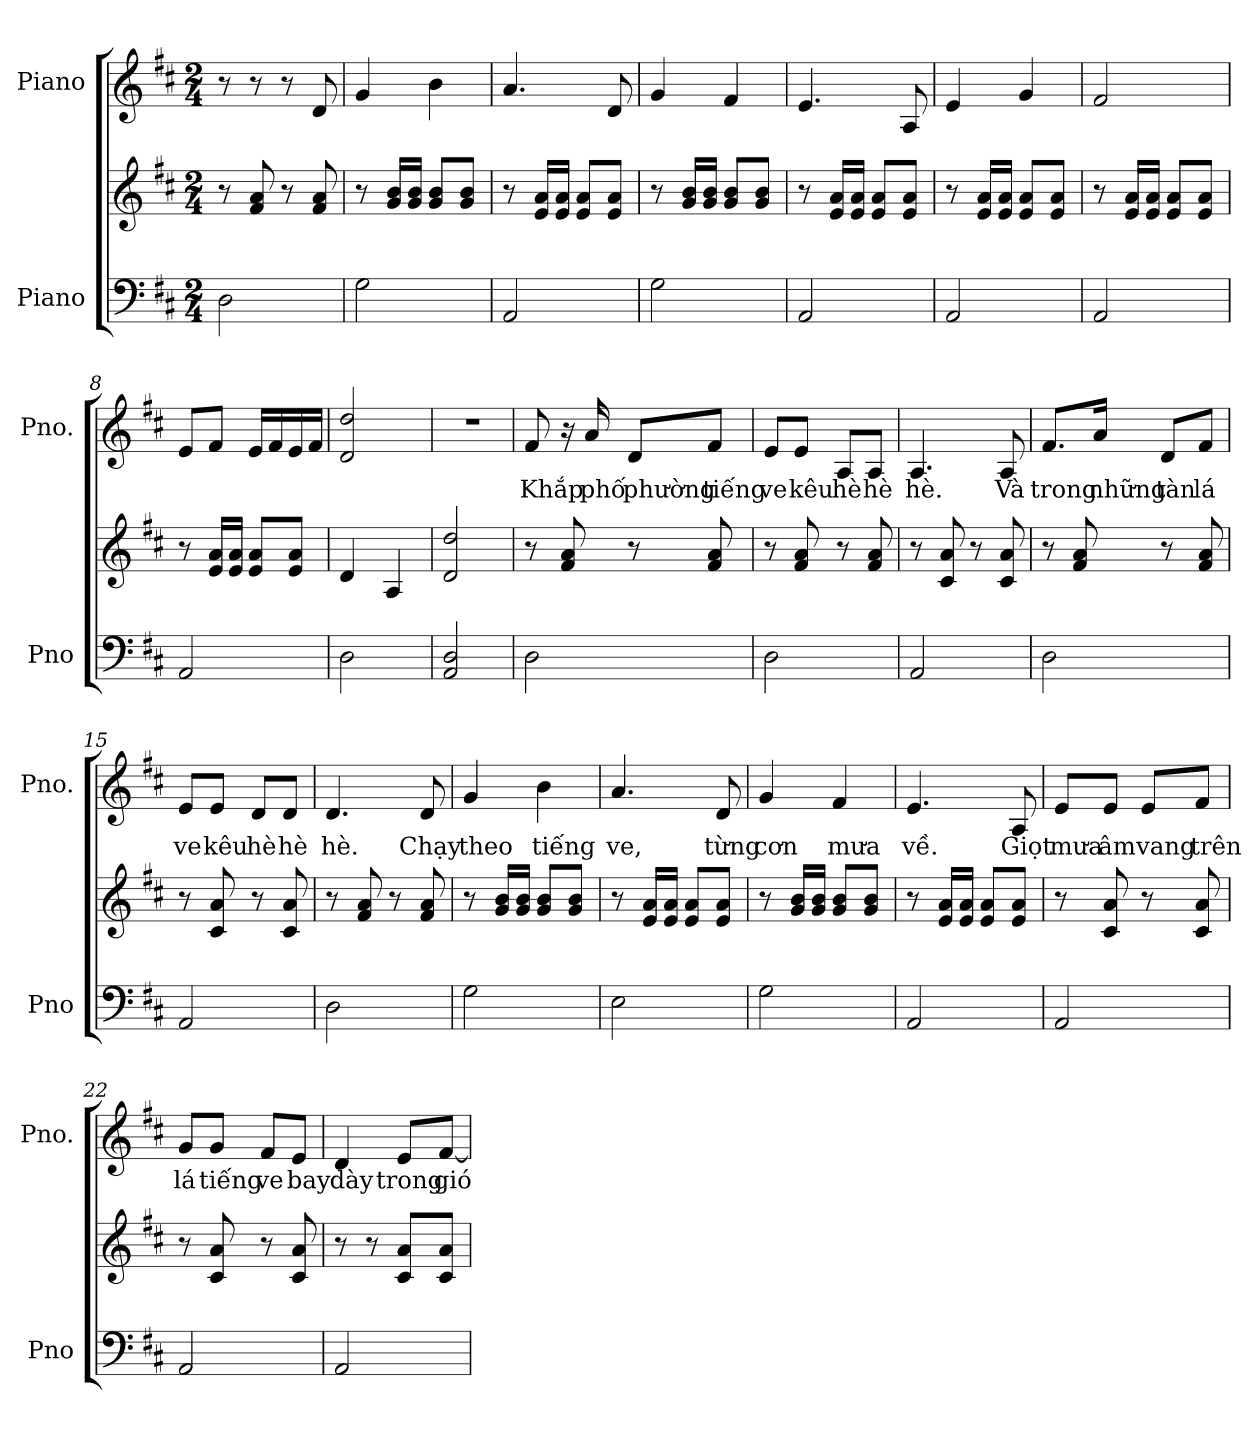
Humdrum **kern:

**kern	**kern	**kern	**text
*part2	*part2	*part1	*part1
*staff3	*staff2	*staff1	*staff1
*I"Piano	*	*I"Piano	*
*I'Pno	*	*I'Pno.	*
*clefF4	*clefG2	*clefG2	*
*k[f#c#]	*k[f#c#]	*k[f#c#]	*
*M2/4	*M2/4	*M2/4	*
*MM90	*MM90	*MM90	*
=1	=1	=1	=1
2D\	8r	8r	.
.	8f#/ 8a/	8r	.
.	8r	8r	.
.	8f#/ 8a/	8d/	.
=2	=2	=2	=2
2G\	8r	4g/	.
.	16g/ 16b/LL	.	.
.	16g/ 16b/JJ	.	.
.	8g/ 8b/L	4b\	.
.	8g/ 8b/J	.	.
=3	=3	=3	=3
2AA/	8r	4.a/	.
.	16e/ 16a/LL	.	.
.	16e/ 16a/JJ	.	.
.	8e/ 8a/L	.	.
.	8e/ 8a/J	8d/	.
=4	=4	=4	=4
2G\	8r	4g/	.
.	16g/ 16b/LL	.	.
.	16g/ 16b/JJ	.	.
.	8g/ 8b/L	4f#/	.
.	8g/ 8b/J	.	.
=5	=5	=5	=5
2AA/	8r	4.e/	.
.	16e/ 16a/LL	.	.
.	16e/ 16a/JJ	.	.
.	8e/ 8a/L	.	.
.	8e/ 8a/J	8A/	.
=6	=6	=6	=6
2AA/	8r	4e/	.
.	16e/ 16a/LL	.	.
.	16e/ 16a/JJ	.	.
.	8e/ 8a/L	4g/	.
.	8e/ 8a/J	.	.
=7	=7	=7	=7
2AA/	8r	2f#/	.
.	16e/ 16a/LL	.	.
.	16e/ 16a/JJ	.	.
.	8e/ 8a/L	.	.
.	8e/ 8a/J	.	.
=8	=8	=8	=8
2AA/	8r	8e/L	.
.	16e/ 16a/LL	8f#/J	.
.	16e/ 16a/JJ	.	.
.	8e/ 8a/L	16e/LL	.
.	.	16f#/	.
.	8e/ 8a/J	16e/	.
.	.	16f#/JJ	.
!!LO:LB:g=z
=9	=9	=9	=9
2D\	4d/	2d/ 2dd/	.
.	4A/	.	.
=10	=10	=10	=10
2AA/ 2D/	2d/ 2dd/	2r	.
=11	=11	=11	=11
!	!	!	!LO:LY:b
2D\	8r	8f#/	Khắp
.	8f#/ 8a/	16r	.
!	!	!	!LO:LY:b
.	.	16a/	phố
!	!	!	!LO:LY:b
.	8r	8d/L	phường
!	!	!	!LO:LY:b
.	8f#/ 8a/	8f#/J	tiếng
=12	=12	=12	=12
!	!	!	!LO:LY:b
2D\	8r	8e/L	ve
!	!	!	!LO:LY:b
.	8f#/ 8a/	8e/J	kêu
!	!	!	!LO:LY:b
.	8r	8A/L	hè
!	!	!	!LO:LY:b
.	8f#/ 8a/	8A/J	hè
=13	=13	=13	=13
!	!	!	!LO:LY:b
2AA/	8r	4.A/	hè.
.	8c#/ 8a/	.	.
.	8r	.	.
!	!	!	!LO:LY:b
.	8c#/ 8a/	8A/	Và
!!LO:LB:g=z
=14	=14	=14	=14
!	!	!	!LO:LY:b
2D\	8r	8.f#/L	trong
.	8f#/ 8a/	.	.
!	!	!	!LO:LY:b
.	.	16a/Jk	những
!	!	!	!LO:LY:b
.	8r	8d/L	tàn
!	!	!	!LO:LY:b
.	8f#/ 8a/	8f#/J	lá
=15	=15	=15	=15
!	!	!	!LO:LY:b
2AA/	8r	8e/L	ve
!	!	!	!LO:LY:b
.	8c#/ 8a/	8e/J	kêu
!	!	!	!LO:LY:b
.	8r	8d/L	hè
!	!	!	!LO:LY:b
.	8c#/ 8a/	8d/J	hè
=16	=16	=16	=16
!	!	!	!LO:LY:b
2D\	8r	4.d/	hè.
.	8f#/ 8a/	.	.
.	8r	.	.
!	!	!	!LO:LY:b
.	8f#/ 8a/	8d/	Chạy
=17	=17	=17	=17
!	!	!	!LO:LY:b
2G\	8r	4g/	theo
.	16g/ 16b/LL	.	.
.	16g/ 16b/JJ	.	.
!	!	!	!LO:LY:b
.	8g/ 8b/L	4b\	tiếng
.	8g/ 8b/J	.	.
=18	=18	=18	=18
!	!	!	!LO:LY:b
2E\	8r	4.a/	ve,
.	16e/ 16a/LL	.	.
.	16e/ 16a/JJ	.	.
.	8e/ 8a/L	.	.
!	!	!	!LO:LY:b
.	8e/ 8a/J	8d/	từng
!!LO:PB:g=z
=19	=19	=19	=19
!	!	!	!LO:LY:b
2G\	8r	4g/	cơn
.	16g/ 16b/LL	.	.
.	16g/ 16b/JJ	.	.
!	!	!	!LO:LY:b
.	8g/ 8b/L	4f#/	mưa
.	8g/ 8b/J	.	.
=20	=20	=20	=20
!	!	!	!LO:LY:b
2AA/	8r	4.e/	về.
.	16e/ 16a/LL	.	.
.	16e/ 16a/JJ	.	.
.	8e/ 8a/L	.	.
!	!	!	!LO:LY:b
.	8e/ 8a/J	8A/	Giọt
=21	=21	=21	=21
!	!	!	!LO:LY:b
2AA/	8r	8e/L	mưa
!	!	!	!LO:LY:b
.	8c#/ 8a/	8e/J	âm
!	!	!	!LO:LY:b
.	8r	8e/L	vang
!	!	!	!LO:LY:b
.	8c#/ 8a/	8f#/J	trên
=22	=22	=22	=22
!	!	!	!LO:LY:b
2AA/	8r	8g/L	lá
!	!	!	!LO:LY:b
.	8c#/ 8a/	8g/J	tiếng
!	!	!	!LO:LY:b
.	8r	8f#/L	ve
!	!	!	!LO:LY:b
.	8c#/ 8a/	8e/J	bay
=23	=23	=23	=23
!	!	!	!LO:LY:b
2AA/	8r	4d/	dày
.	8r	.	.
!	!	!	!LO:LY:b
.	8c#/ 8a/L	8e/L	trong
!	!	!	!LO:LY:b
.	8c#/ 8a/J	[8f#/J	gió
=	=	=	=
*-	*-	*-	*-
